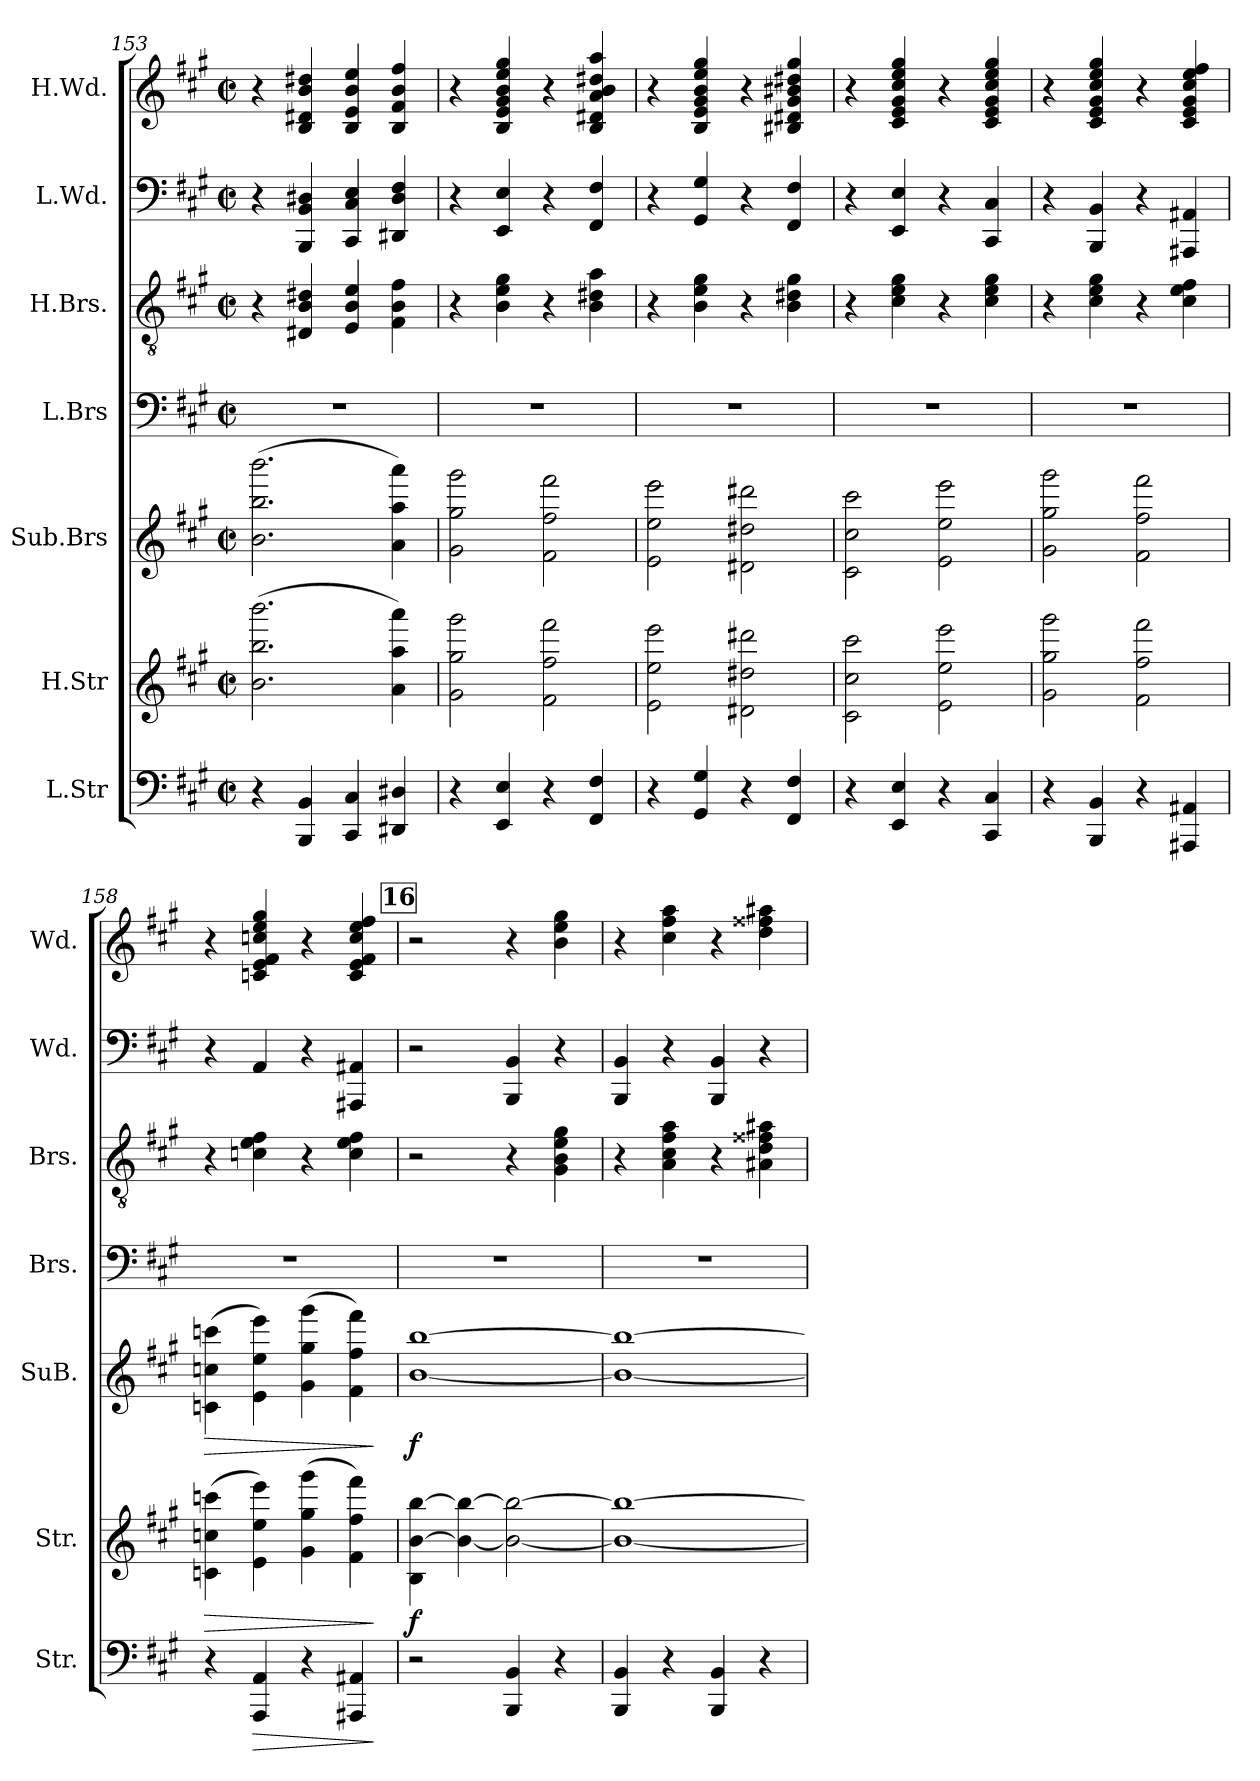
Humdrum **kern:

**kern	**dynam	**kern	**dynam	**kern	**dynam	**kern	**kern	**kern	**kern
*part7	*part7	*part6	*part6	*part5	*part5	*part4	*part3	*part2	*part1
*staff7	*staff7	*staff6	*staff6	*staff5	*staff5	*staff4	*staff3	*staff2	*staff1
*I"L.Str	*	*I"H.Str	*	*I"Sub.Brs	*	*I"L.Brs	*I"H.Brs.	*I"L.Wd.	*I"H.Wd.
*I'Str.	*	*I'Str.	*	*I'SuB.	*	*I'Brs.	*I'Brs.	*I'Wd.	*I'Wd.
*clefF4	*	*clefG2	*	*clefG2	*	*clefF4	*clefGv2	*clefF4	*clefG2
*k[f#c#g#]	*	*k[f#c#g#]	*	*k[f#c#g#]	*	*k[f#c#g#]	*k[f#c#g#]	*k[f#c#g#]	*k[f#c#g#]
*M2/2	*	*M2/2	*	*M2/2	*	*M2/2	*M2/2	*M2/2	*M2/2
*met(c|)	*	*met(c|)	*	*met(c|)	*	*met(c|)	*met(c|)	*met(c|)	*met(c|)
=153	=153	=153	=153	=153	=153	=153	=153	=153	=153
4r	.	(2.b\ 2.bb\ 2.bbb\	.	(2.b\ 2.bb\ 2.bbb\	.	1r	4r	4r	4r
4BBB/ 4BB/	.	.	.	.	.	.	4D#X/ 4B/ 4d#X/	4BBB/ 4BB/ 4D#X/	4B/ 4d#X/ 4b/ 4dd#X/
4CC#/ 4C#/	.	.	.	.	.	.	4E/ 4B/ 4e/	4CC#/ 4C#/ 4E/	4B/ 4e/ 4b/ 4ee/
4DD#X/ 4D#X/	.	4a\ 4aa\ 4aaa\)	.	4a\ 4aa\ 4aaa\)	.	.	4F#\ 4B\ 4f#\	4DD#X/ 4D#/ 4F#/	4B/ 4f#/ 4b/ 4ff#/
=154	=154	=154	=154	=154	=154	=154	=154	=154	=154
4r	.	2g#\ 2gg#\ 2ggg#\	.	2g#\ 2gg#\ 2ggg#\	.	1r	4r	4r	4r
4EE/ 4E/	.	.	.	.	.	.	4B\ 4e\ 4g#\	4EE/ 4E/	4B/ 4e/ 4g#/ 4b/ 4ee/ 4gg#/
4r	.	2f#\ 2ff#\ 2fff#\	.	2f#\ 2ff#\ 2fff#\	.	.	4r	4r	4r
4FF#/ 4F#/	.	.	.	.	.	.	4B\ 4d#X\ 4a\	4FF#/ 4F#/	4B/ 4d#X/ 4a/ 4b/ 4dd#X/ 4aa/
=155	=155	=155	=155	=155	=155	=155	=155	=155	=155
4r	.	2e\ 2ee\ 2eee\	.	2e\ 2ee\ 2eee\	.	1r	4r	4r	4r
4GG#/ 4G#/	.	.	.	.	.	.	4B\ 4e\ 4g#\	4GG#/ 4G#/	4B/ 4e/ 4g#/ 4b/ 4ee/ 4gg#/
4r	.	2d#X\ 2dd#X\ 2ddd#X\	.	2d#X\ 2dd#X\ 2ddd#X\	.	.	4r	4r	4r
4FF#/ 4F#/	.	.	.	.	.	.	4B\ 4d#X\ 4g#\	4FF#/ 4F#/	4B#X/ 4d#X/ 4g#/ 4b#X/ 4dd#X/ 4gg#/
!!LO:PB:g=z
=156	=156	=156	=156	=156	=156	=156	=156	=156	=156
4r	.	2c#\ 2cc#\ 2ccc#\	.	2c#\ 2cc#\ 2ccc#\	.	1r	4r	4r	4r
4EE/ 4E/	.	.	.	.	.	.	4c#\ 4e\ 4g#\	4EE/ 4E/	4c#/ 4e/ 4g#/ 4cc#/ 4ee/ 4gg#/
4r	.	2e\ 2ee\ 2eee\	.	2e\ 2ee\ 2eee\	.	.	4r	4r	4r
4CC#/ 4C#/	.	.	.	.	.	.	4c#\ 4e\ 4g#\	4CC#/ 4C#/	4c#/ 4e/ 4g#/ 4cc#/ 4ee/ 4gg#/
=157	=157	=157	=157	=157	=157	=157	=157	=157	=157
4r	.	2g#\ 2gg#\ 2ggg#\	.	2g#\ 2gg#\ 2ggg#\	.	1r	4r	4r	4r
4BBB/ 4BB/	.	.	.	.	.	.	4c#\ 4e\ 4g#\	4BBB/ 4BB/	4c#/ 4e/ 4g#/ 4cc#/ 4ee/ 4gg#/
4r	.	2f#\ 2ff#\ 2fff#\	.	2f#\ 2ff#\ 2fff#\	.	.	4r	4r	4r
4AAA#X/ 4AA#X/	.	.	.	.	.	.	4c#\ 4e\ 4f#\	4AAA#X/ 4AA#X/	4c#/ 4e/ 4g#/ 4cc#/ 4ee/ 4ff#/
=158	=158	=158	=158	=158	=158	=158	=158	=158	=158
!	!	!	!LO:HP:b	!	!LO:HP:b	!	!	!	!
4r	.	(4cn\ 4ccn\ 4cccn\	>	(4cn\ 4ccn\ 4cccn\	>	1r	4r	4r	4r
!	!LO:HP:b	!	!	!	!	!	!	!	!
4AAA/ 4AA/	>	4e\ 4ee\ 4eee\)	.	4e\ 4ee\ 4eee\)	.	.	4cn\ 4e\ 4f#\	4AA/	4cn/ 4e/ 4f#/ 4ccn/ 4ee/ 4gg#/
4r	.	(4g#\ 4gg#\ 4ggg#\	.	(4g#\ 4gg#\ 4ggg#\	.	.	4r	4r	4r
4AAA#X/ 4AA#X/	.	4f#\ 4ff#\ 4fff#\)	.	4f#\ 4ff#\ 4fff#\)	.	.	4c\ 4e\ 4f#\	4AAA#X/ 4AA#X/	4c/ 4e/ 4f#/ 4cc/ 4ee/ 4ff#/
.	]	.	]	.	]	.	.	.	.
!!LO:REH:place=s1:a:B:fs=14:t=16
=159	=159	=159	=159	=159	=159	=159	=159	=159	=159
!	!	!	!LO:DY:b	!	!LO:DY:b	!	!	!	!
2r	.	4B\ [4b\ [4bb\	f	[1b [1bb	f	1r	2r	2r	2r
.	.	4b\_ 4bb\_	.	.	.	.	.	.	.
4BBB/ 4BB/	.	2b\_ 2bb\_	.	.	.	.	4r	4BBB/ 4BB/	4r
4r	.	.	.	.	.	.	4G#\ 4B\ 4e\ 4g#\	4r	4b\ 4ee\ 4gg#\
=160	=160	=160	=160	=160	=160	=160	=160	=160	=160
4BBB/ 4BB/	.	1b_ 1bb_	.	1b_ 1bb_	.	1r	4r	4BBB/ 4BB/	4r
4r	.	.	.	.	.	.	4A\ 4c#\ 4f#\ 4a\	4r	4cc#\ 4ff#\ 4aa\
4BBB/ 4BB/	.	.	.	.	.	.	4r	4BBB/ 4BB/	4r
4r	.	.	.	.	.	.	4A#X\ 4d\ 4f##X\ 4a#X\	4r	4dd\ 4ff##X\ 4aa#X\
=	=	=	=	=	=	=	=	=	=
*-	*-	*-	*-	*-	*-	*-	*-	*-	*-
